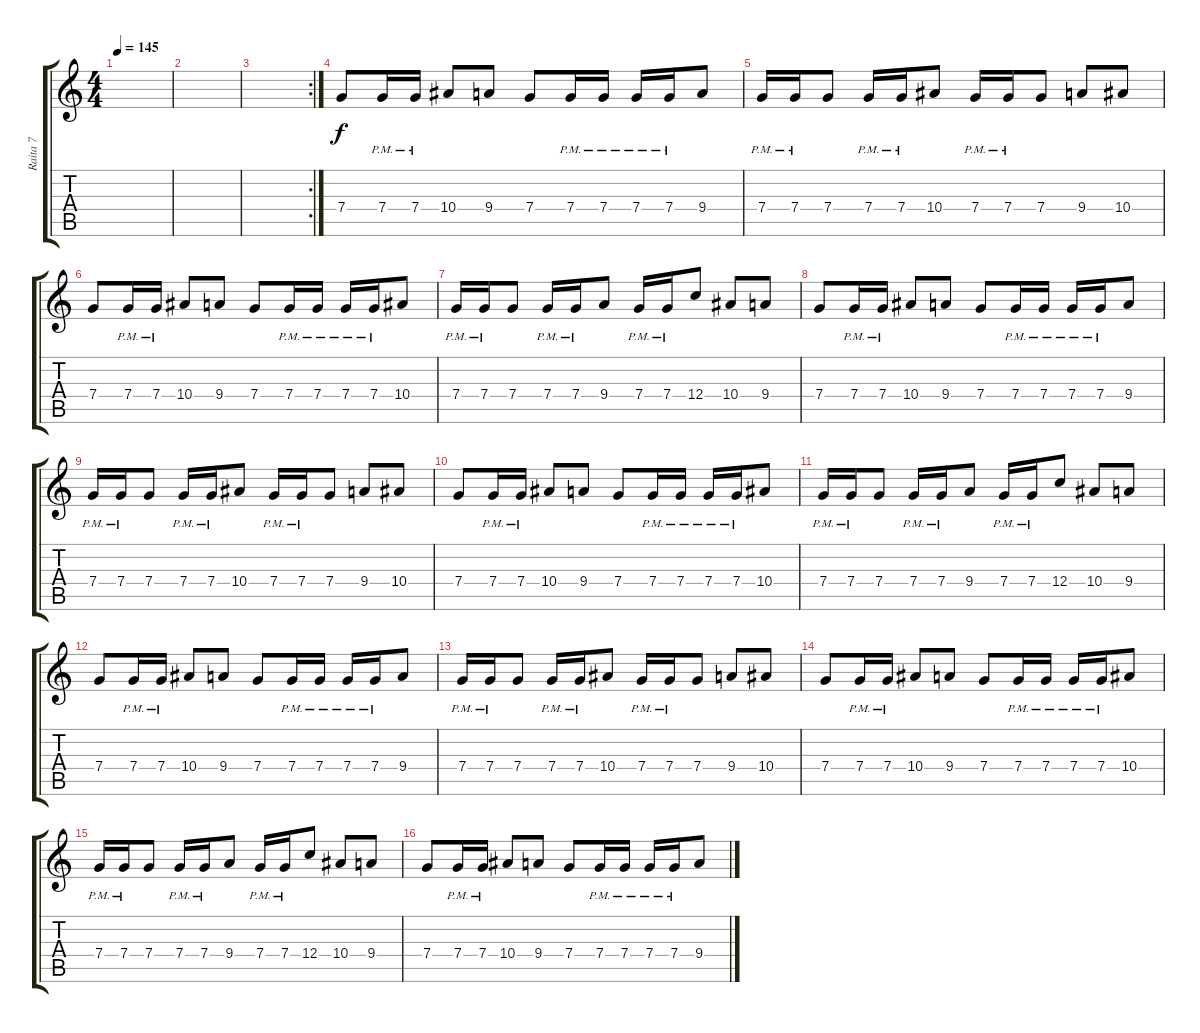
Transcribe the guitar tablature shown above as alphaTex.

\track ("Raita 7" "Raita 7") {instrument distortionguitar}
\staff {score tabs}
\tuning (D4 A3 F3 C3 G2 C2) {hide}
\ts (4 4)
\tempo 145
\clef g2
\ks c
|
|
\rc 2
|
7.4.8 7.4{pm}.16 7.4{pm}.16 10.4.8 9.4.8 7.4.8 7.4{pm}.16 7.4{pm}.16 7.4{pm}.16 7.4{pm}.16 9.4.8 |
7.4{pm}.16 7.4{pm}.16 7.4.8 7.4{pm}.16 7.4{pm}.16 10.4.8 7.4{pm}.16 7.4{pm}.16 7.4.8 9.4.8 10.4.8 |
7.4.8 7.4{pm}.16 7.4{pm}.16 10.4.8 9.4.8 7.4.8 7.4{pm}.16 7.4{pm}.16 7.4{pm}.16 7.4{pm}.16 10.4.8 |
7.4{pm}.16 7.4{pm}.16 7.4.8 7.4{pm}.16 7.4{pm}.16 9.4.8 7.4{pm}.16 7.4{pm}.16 12.4.8 10.4.8 9.4.8 |
7.4.8 7.4{pm}.16 7.4{pm}.16 10.4.8 9.4.8 7.4.8 7.4{pm}.16 7.4{pm}.16 7.4{pm}.16 7.4{pm}.16 9.4.8 |
7.4{pm}.16 7.4{pm}.16 7.4.8 7.4{pm}.16 7.4{pm}.16 10.4.8 7.4{pm}.16 7.4{pm}.16 7.4.8 9.4.8 10.4.8 |
7.4.8 7.4{pm}.16 7.4{pm}.16 10.4.8 9.4.8 7.4.8 7.4{pm}.16 7.4{pm}.16 7.4{pm}.16 7.4{pm}.16 10.4.8 |
7.4{pm}.16 7.4{pm}.16 7.4.8 7.4{pm}.16 7.4{pm}.16 9.4.8 7.4{pm}.16 7.4{pm}.16 12.4.8 10.4.8 9.4.8 |
7.4.8 7.4{pm}.16 7.4{pm}.16 10.4.8 9.4.8 7.4.8 7.4{pm}.16 7.4{pm}.16 7.4{pm}.16 7.4{pm}.16 9.4.8 |
7.4{pm}.16 7.4{pm}.16 7.4.8 7.4{pm}.16 7.4{pm}.16 10.4.8 7.4{pm}.16 7.4{pm}.16 7.4.8 9.4.8 10.4.8 |
7.4.8 7.4{pm}.16 7.4{pm}.16 10.4.8 9.4.8 7.4.8 7.4{pm}.16 7.4{pm}.16 7.4{pm}.16 7.4{pm}.16 10.4.8 |
7.4{pm}.16 7.4{pm}.16 7.4.8 7.4{pm}.16 7.4{pm}.16 9.4.8 7.4{pm}.16 7.4{pm}.16 12.4.8 10.4.8 9.4.8 |
7.4.8 7.4{pm}.16 7.4{pm}.16 10.4.8 9.4.8 7.4.8 7.4{pm}.16 7.4{pm}.16 7.4{pm}.16 7.4{pm}.16 9.4.8
